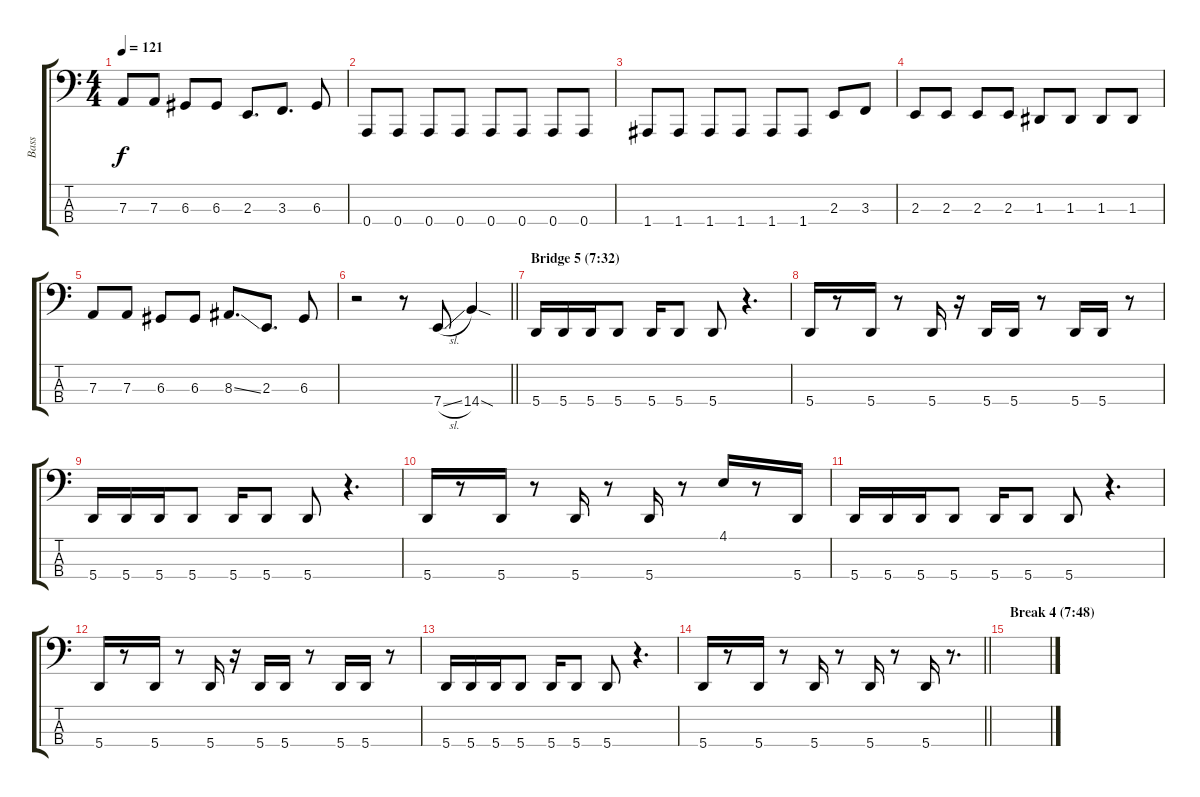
\track ("Bass" "Bass") {instrument slapbass1}
\staff {score tabs}
\tuning (C2 G1 D1 A0) {hide}
\ts (4 4)
\tempo 121
\clef f4
\ks c
7.3.8{dy f} 7.3.8 6.3.8 6.3.8 2.3.8{d} 3.3.8{d} 6.3.8 |
0.4.8 0.4.8 0.4.8 0.4.8 0.4.8 0.4.8 0.4.8 0.4.8 |
1.4.8 1.4.8 1.4.8 1.4.8 1.4.8 1.4.8 2.3.8 3.3.8 |
2.3.8 2.3.8 2.3.8 2.3.8 1.3.8 1.3.8 1.3.8 1.3.8 |
7.3.8 7.3.8 6.3.8 6.3.8 8.3{ss}.8{d} 2.3.8{d} 6.3.8 |
\barLineRight lightlight
r.2 r.8 7.4{sl}.8 14.4{sod}.4 |
\section ("" "Bridge 5 (7:32)")
5.4.16 5.4.16 5.4.16 5.4.8 5.4.16 5.4.8 5.4.8 r.4{d} |
5.4.16 r.8 5.4.16 r.8 5.4.16 r.16 5.4.16 5.4.16 r.8 5.4.16 5.4.16 r.8 |
5.4.16 5.4.16 5.4.16 5.4.8 5.4.16 5.4.8 5.4.8 r.4{d} |
5.4.16 r.8 5.4.16 r.8 5.4.16 r.8 5.4.16 r.8 4.1.16 r.8 5.4.16 |
5.4.16 5.4.16 5.4.16 5.4.8 5.4.16 5.4.8 5.4.8 r.4{d} |
5.4.16 r.8 5.4.16 r.8 5.4.16 r.16 5.4.16 5.4.16 r.8 5.4.16 5.4.16 r.8 |
5.4.16 5.4.16 5.4.16 5.4.8 5.4.16 5.4.8 5.4.8 r.4{d} |
\barLineRight lightlight
5.4.16 r.8 5.4.16 r.8 5.4.16 r.8 5.4.16 r.8 5.4.16 r.8{d} |
\section ("" "Break 4 (7:48)")
